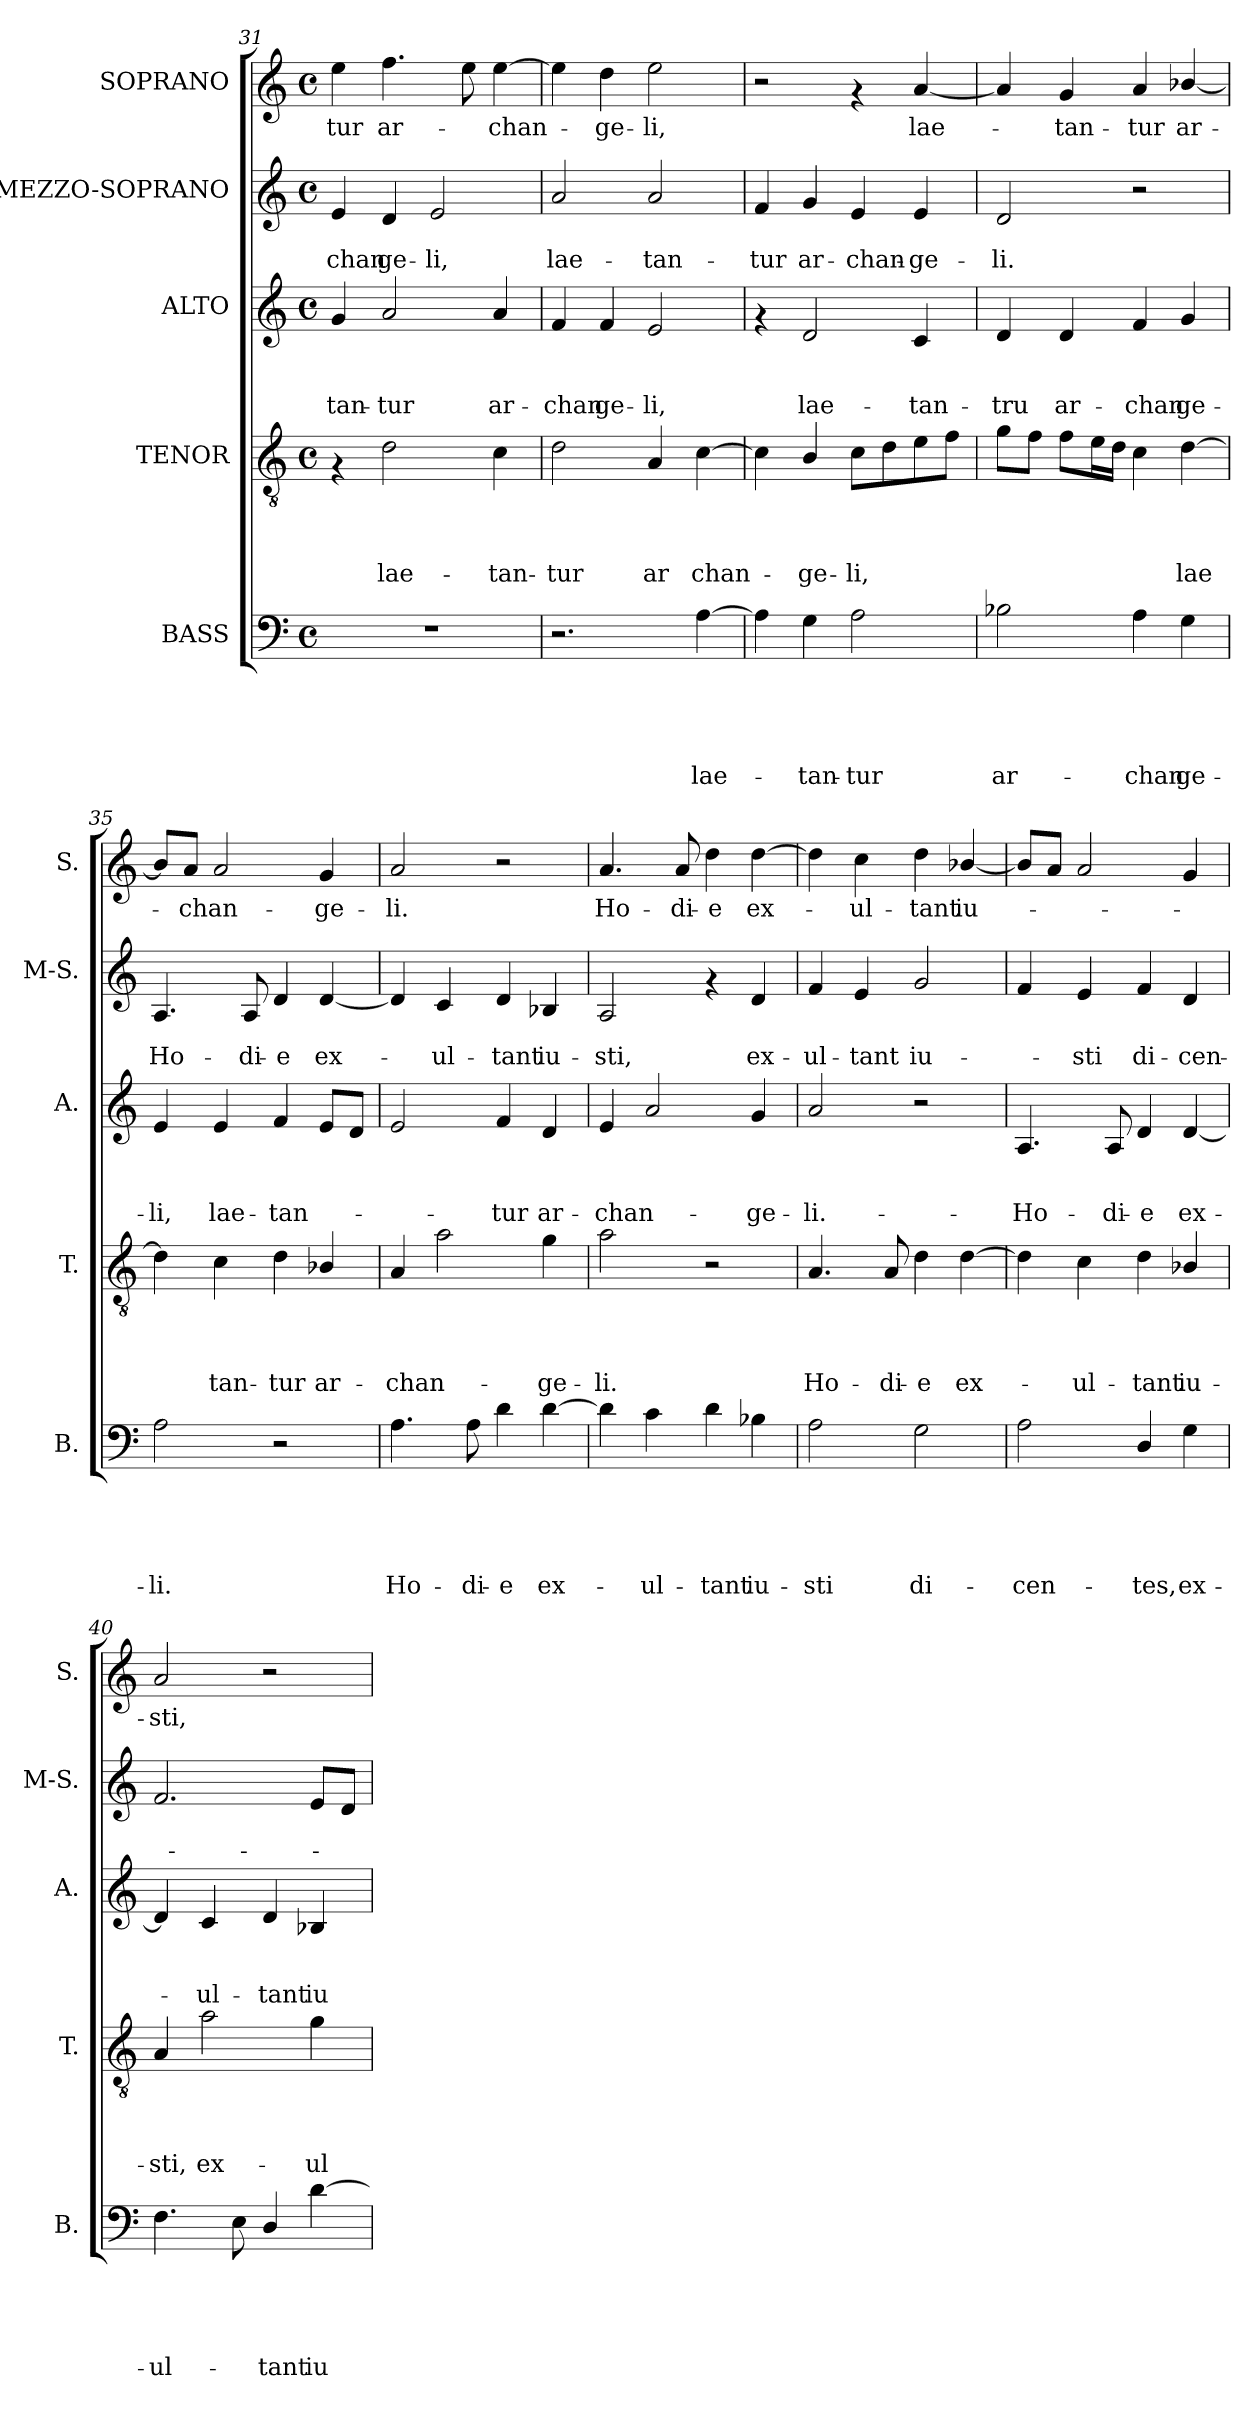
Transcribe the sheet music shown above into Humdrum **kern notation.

**kern	**text	**text	**text	**text	**text	**kern	**text	**text	**text	**text	**kern	**text	**text	**text	**kern	**text	**text	**kern	**text
*part5	*part5	*part5	*part5	*part5	*part5	*part4	*part4	*part4	*part4	*part4	*part3	*part3	*part3	*part3	*part2	*part2	*part2	*part1	*part1
*staff5	*staff5	*staff5	*staff5	*staff5	*staff5	*staff4	*staff4	*staff4	*staff4	*staff4	*staff3	*staff3	*staff3	*staff3	*staff2	*staff2	*staff2	*staff1	*staff1
*I"BASS	*	*	*	*	*	*I"TENOR	*	*	*	*	*I"ALTO	*	*	*	*I"MEZZO-SOPRANO	*	*	*I"SOPRANO	*
*I'B.	*	*	*	*	*	*I'T.	*	*	*	*	*I'A.	*	*	*	*I'M-S.	*	*	*I'S.	*
*clefF4	*	*	*	*	*	*clefGv2	*	*	*	*	*clefG2	*	*	*	*clefG2	*	*	*clefG2	*
*k[]	*	*	*	*	*	*k[]	*	*	*	*	*k[]	*	*	*	*k[]	*	*	*k[]	*
*C:	*	*	*	*	*	*C:	*	*	*	*	*C:	*	*	*	*C:	*	*	*C:	*
*M4/4	*	*	*	*	*	*M4/4	*	*	*	*	*M4/4	*	*	*	*M4/4	*	*	*M4/4	*
*met(c)	*	*	*	*	*	*met(c)	*	*	*	*	*met(c)	*	*	*	*met(c)	*	*	*met(c)	*
=31	=31	=31	=31	=31	=31	=31	=31	=31	=31	=31	=31	=31	=31	=31	=31	=31	=31	=31	=31
!	!	!	!	!	!	!	!	!	!	!	!	!	!	!LO:LY:b	!	!	!LO:LY:b	!	!LO:LY:b
1r	.	.	.	.	.	4rF	.	.	.	.	4g/	.	.	-tan-	4e/	.	-chan-	4ee\	-tur
!	!	!	!	!	!	!	!	!	!	!LO:LY:b	!	!	!	!LO:LY:b	!	!	!LO:LY:b	!	!LO:LY:b
.	.	.	.	.	.	2d\	.	.	.	lae-	2a/	.	.	-tur	4d/	.	-ge-	4.ff\	ar-
!	!	!	!	!	!	!	!	!	!	!	!	!	!	!	!	!	!LO:LY:b	!	!
.	.	.	.	.	.	.	.	.	.	.	.	.	.	.	2e/	.	-li,	.	.
.	.	.	.	.	.	.	.	.	.	.	.	.	.	.	.	.	.	8ee\	.
!	!	!	!	!	!	!	!	!	!	!LO:LY:b	!	!	!	!LO:LY:b	!	!	!	!	!LO:LY:b
.	.	.	.	.	.	4c\	.	.	.	-tan-	4a/	.	.	ar-	.	.	.	[>4ee\	-chan-
=32	=32	=32	=32	=32	=32	=32	=32	=32	=32	=32	=32	=32	=32	=32	=32	=32	=32	=32	=32
!	!	!	!	!	!	!	!	!	!	!LO:LY:b	!	!	!	!LO:LY:b	!	!	!LO:LY:b	!	!
2.r	.	.	.	.	.	2d\	.	.	.	-tur	4f/	.	.	-chan-	2a/	.	lae-	4ee\]	.
!	!	!	!	!	!	!	!	!	!	!	!	!	!	!LO:LY:b	!	!	!	!	!LO:LY:b
.	.	.	.	.	.	.	.	.	.	.	4f/	.	.	-ge-	.	.	.	4dd\	-ge-
!	!	!	!	!	!	!	!	!	!	!LO:LY:b	!	!	!	!LO:LY:b	!	!	!LO:LY:b	!	!LO:LY:b
.	.	.	.	.	.	4A/	.	.	.	ar	2e/	.	.	-li,	2a/	.	-tan-	2ee\	-li,
!	!	!	!	!	!LO:LY:b	!	!	!	!	!LO:LY:b	!	!	!	!	!	!	!	!	!
[>4A\	.	.	.	.	lae-	[>4c\	.	.	.	chan-	.	.	.	.	.	.	.	.	.
=33	=33	=33	=33	=33	=33	=33	=33	=33	=33	=33	=33	=33	=33	=33	=33	=33	=33	=33	=33
!	!	!	!	!	!	!	!	!	!	!	!	!	!	!	!	!	!LO:LY:b	!	!
4A\]	.	.	.	.	.	4c\]	.	.	.	.	4rf	.	.	.	4f/	.	-tur	2r	.
!	!	!	!	!	!LO:LY:b	!	!	!	!	!LO:LY:b	!	!	!	!LO:LY:b	!	!	!LO:LY:b	!	!
4G\	.	.	.	.	-tan-	4B/	.	.	.	-ge-	2d/	.	.	lae-	4g/	.	ar-	.	.
!	!	!	!	!	!LO:LY:b	!	!	!	!	!LO:LY:b	!	!	!	!	!	!	!LO:LY:b	!	!
2A\	.	.	.	.	-tur	8c\L	.	.	.	-li,	.	.	.	.	4e/	.	-chan-	4rf	.
.	.	.	.	.	.	8d\	.	.	.	.	.	.	.	.	.	.	.	.	.
!	!	!	!	!	!	!	!	!	!	!	!	!	!	!LO:LY:b	!	!	!LO:LY:b	!	!LO:LY:b
.	.	.	.	.	.	8e\	.	.	.	.	4c/	.	.	-tan-	4e/	.	-ge-	[<4a/	lae-
.	.	.	.	.	.	8f\J	.	.	.	.	.	.	.	.	.	.	.	.	.
=34	=34	=34	=34	=34	=34	=34	=34	=34	=34	=34	=34	=34	=34	=34	=34	=34	=34	=34	=34
!	!	!	!	!	!LO:LY:b	!	!	!	!	!	!	!	!	!LO:LY:b	!	!	!LO:LY:b	!	!
2B-X\	.	.	.	.	ar-	8g\L	.	.	.	.	4d/	.	.	-tru	2d/	.	-li.	4a/]	.
.	.	.	.	.	.	8f\J	.	.	.	.	.	.	.	.	.	.	.	.	.
!	!	!	!	!	!	!	!	!	!	!	!	!	!	!LO:LY:b	!	!	!	!	!LO:LY:b
.	.	.	.	.	.	8f\L	.	.	.	.	4d/	.	.	ar-	.	.	.	4g/	-tan-
.	.	.	.	.	.	16e\L	.	.	.	.	.	.	.	.	.	.	.	.	.
.	.	.	.	.	.	16d\JJ	.	.	.	.	.	.	.	.	.	.	.	.	.
!	!	!	!	!	!LO:LY:b	!	!	!	!	!	!	!	!	!LO:LY:b	!	!	!	!	!LO:LY:b
4A\	.	.	.	.	-chan-	4c\	.	.	.	.	4f/	.	.	-chan-	2r	.	.	4a/	-tur
!	!	!	!	!	!LO:LY:b	!	!	!	!	!LO:LY:b	!	!	!	!LO:LY:b	!	!	!	!	!LO:LY:b
4G\	.	.	.	.	-ge-	[>4d\	.	.	.	lae	4g/	.	.	-ge-	.	.	.	[>4b-X/	ar-
!!LO:PB:g=z
=35	=35	=35	=35	=35	=35	=35	=35	=35	=35	=35	=35	=35	=35	=35	=35	=35	=35	=35	=35
!	!	!	!	!	!LO:LY:b	!	!	!	!	!	!	!	!	!LO:LY:b	!	!	!LO:LY:b	!	!
2A\	.	.	.	.	-li.	4d\]	.	.	.	.	4e/	.	.	-li,	4.A/	.	Ho-	8b-/L]	.
!	!	!	!	!	!	!	!	!	!	!	!	!	!	!	!	!	!	!	!LO:LY:b
.	.	.	.	.	.	.	.	.	.	.	.	.	.	.	.	.	.	8a/J	-chan-
!	!	!	!	!	!	!	!	!	!	!LO:LY:b	!	!	!	!LO:LY:b	!	!	!	!	!
.	.	.	.	.	.	4c\	.	.	.	tan-	4e/	.	.	lae-	.	.	.	2a/	.
!	!	!	!	!	!	!	!	!	!	!	!	!	!	!	!	!	!LO:LY:b	!	!
.	.	.	.	.	.	.	.	.	.	.	.	.	.	.	8A/	.	-di-	.	.
!	!	!	!	!	!	!	!	!	!	!LO:LY:b	!	!	!	!LO:LY:b	!	!	!LO:LY:b	!	!
2r	.	.	.	.	.	4d\	.	.	.	-tur	4f/	.	.	-tan-	4d/	.	-e	.	.
!	!	!	!	!	!	!	!	!	!	!LO:LY:b	!	!	!	!	!	!	!LO:LY:b	!	!LO:LY:b
.	.	.	.	.	.	4B-X/	.	.	.	ar-	8e/L	.	.	.	[<4d/	.	ex-	4g/	-ge-
.	.	.	.	.	.	.	.	.	.	.	8d/J	.	.	.	.	.	.	.	.
=36	=36	=36	=36	=36	=36	=36	=36	=36	=36	=36	=36	=36	=36	=36	=36	=36	=36	=36	=36
!	!	!	!	!	!LO:LY:b	!	!	!	!	!LO:LY:b	!	!	!	!	!	!	!	!	!LO:LY:b
4.A\	.	.	.	.	Ho-	4A/	.	.	.	-chan-	2e/	.	.	.	4d/]	.	.	2a/	-li.
!	!	!	!	!	!	!	!	!	!	!	!	!	!	!	!	!	!LO:LY:b	!	!
.	.	.	.	.	.	2a\	.	.	.	.	.	.	.	.	4c/	.	-ul-	.	.
!	!	!	!	!	!LO:LY:b	!	!	!	!	!	!	!	!	!	!	!	!	!	!
8A\	.	.	.	.	-di-	.	.	.	.	.	.	.	.	.	.	.	.	.	.
!	!	!	!	!	!LO:LY:b	!	!	!	!	!	!	!	!	!LO:LY:b	!	!	!LO:LY:b	!	!
4d\	.	.	.	.	-e	.	.	.	.	.	4f/	.	.	-tur	4d/	.	-tant	2r	.
!	!	!	!	!	!LO:LY:b	!	!	!	!	!LO:LY:b	!	!	!	!LO:LY:b	!	!	!LO:LY:b	!	!
[>4d\	.	.	.	.	ex-	4g\	.	.	.	-ge-	4d/	.	.	ar-	4B-X/	.	iu-	.	.
=37	=37	=37	=37	=37	=37	=37	=37	=37	=37	=37	=37	=37	=37	=37	=37	=37	=37	=37	=37
!	!	!	!	!	!	!	!	!	!	!LO:LY:b	!	!	!	!LO:LY:b	!	!	!LO:LY:b	!	!LO:LY:b
4d\]	.	.	.	.	.	2a\	.	.	.	-li.	4e/	.	.	-chan-	2A/	.	-sti,	4.a/	Ho-
!	!	!	!	!	!LO:LY:b	!	!	!	!	!	!	!	!	!	!	!	!	!	!
4c\	.	.	.	.	-ul-	.	.	.	.	.	2a/	.	.	.	.	.	.	.	.
!	!	!	!	!	!	!	!	!	!	!	!	!	!	!	!	!	!	!	!LO:LY:b
.	.	.	.	.	.	.	.	.	.	.	.	.	.	.	.	.	.	8a/	-di-
!	!	!	!	!	!LO:LY:b	!	!	!	!	!	!	!	!	!	!	!	!	!	!LO:LY:b
4d\	.	.	.	.	-tant	2r	.	.	.	.	.	.	.	.	4rf	.	.	4dd\	-e
!	!	!	!	!	!LO:LY:b	!	!	!	!	!	!	!	!	!LO:LY:b	!	!	!LO:LY:b	!	!LO:LY:b
4B-X\	.	.	.	.	iu-	.	.	.	.	.	4g/	.	.	-ge-	4d/	.	ex-	[>4dd\	ex-
=38	=38	=38	=38	=38	=38	=38	=38	=38	=38	=38	=38	=38	=38	=38	=38	=38	=38	=38	=38
!	!	!	!	!	!LO:LY:b	!	!	!	!	!LO:LY:b	!	!	!	!LO:LY:b	!	!	!LO:LY:b	!	!
2A\	.	.	.	.	-sti	4.A/	.	.	.	Ho-	2a/	.	.	-li.-	4f/	.	-ul-	4dd\]	.
!	!	!	!	!	!	!	!	!	!	!	!	!	!	!	!	!	!LO:LY:b	!	!LO:LY:b
.	.	.	.	.	.	.	.	.	.	.	.	.	.	.	4e/	.	-tant	4cc\	-ul-
!	!	!	!	!	!	!	!	!	!	!LO:LY:b	!	!	!	!	!	!	!	!	!
.	.	.	.	.	.	8A/	.	.	.	-di-	.	.	.	.	.	.	.	.	.
!	!	!	!	!	!LO:LY:b	!	!	!	!	!LO:LY:b	!	!	!	!	!	!	!LO:LY:b	!	!LO:LY:b
2G\	.	.	.	.	di-	4d\	.	.	.	-e	2r	.	.	.	2g/	.	iu-	4dd\	-tant
!	!	!	!	!	!	!	!	!	!	!LO:LY:b	!	!	!	!	!	!	!	!	!LO:LY:b
.	.	.	.	.	.	[>4d\	.	.	.	ex-	.	.	.	.	.	.	.	[<4b-X/	iu-
=39	=39	=39	=39	=39	=39	=39	=39	=39	=39	=39	=39	=39	=39	=39	=39	=39	=39	=39	=39
!	!	!	!	!	!LO:LY:b	!	!	!	!	!	!	!	!	!LO:LY:b	!	!	!	!	!
2A\	.	.	.	.	-cen-	4d\]	.	.	.	.	4.A/	.	.	-Ho-	4f/	.	.	8b-/L]	.
.	.	.	.	.	.	.	.	.	.	.	.	.	.	.	.	.	.	8a/J	.
!	!	!	!	!	!	!	!	!	!	!LO:LY:b	!	!	!	!	!	!	!LO:LY:b	!	!
.	.	.	.	.	.	4c\	.	.	.	-ul-	.	.	.	.	4e/	.	-sti	2a/	.
!	!	!	!	!	!	!	!	!	!	!	!	!	!	!LO:LY:b	!	!	!	!	!
.	.	.	.	.	.	.	.	.	.	.	8A/	.	.	-di-	.	.	.	.	.
!	!	!	!	!	!LO:LY:b	!	!	!	!	!LO:LY:b	!	!	!	!LO:LY:b	!	!	!LO:LY:b	!	!
4D/	.	.	.	.	-tes,	4d\	.	.	.	-tant	4d/	.	.	-e	4f/	.	di-	.	.
!	!	!	!	!	!LO:LY:b	!	!	!	!	!LO:LY:b	!	!	!	!LO:LY:b	!	!	!LO:LY:b	!	!
4G\	.	.	.	.	ex-	4B-X/	.	.	.	iu-	[<4d/	.	.	ex-	4d/	.	-cen-	4g/	.
=40	=40	=40	=40	=40	=40	=40	=40	=40	=40	=40	=40	=40	=40	=40	=40	=40	=40	=40	=40
!	!	!	!	!	!LO:LY:b	!	!	!	!	!LO:LY:b	!	!	!	!	!	!	!	!	!LO:LY:b
4.F\	.	.	.	.	-ul-	4A/	.	.	.	-sti,	4d/]	.	.	.	2.f/	.	.	2a/	-sti,
!	!	!	!	!	!	!	!	!	!	!LO:LY:b	!	!	!	!LO:LY:b	!	!	!	!	!
.	.	.	.	.	.	2a\	.	.	.	ex-	4c/	.	.	-ul-	.	.	.	.	.
8E\	.	.	.	.	.	.	.	.	.	.	.	.	.	.	.	.	.	.	.
!	!	!	!	!	!LO:LY:b	!	!	!	!	!	!	!	!	!LO:LY:b	!	!	!	!	!
4D/	.	.	.	.	-tant	.	.	.	.	.	4d/	.	.	-tant	.	.	.	2r	.
!	!	!	!	!	!LO:LY:b	!	!	!	!	!LO:LY:b	!	!	!	!LO:LY:b	!	!	!	!	!
[<4d\	.	.	.	.	iu-	4g\	.	.	.	-ul-	4B-X/	.	.	iu-	8e/L	.	.	.	.
.	.	.	.	.	.	.	.	.	.	.	.	.	.	.	8d/J	.	.	.	.
=	=	=	=	=	=	=	=	=	=	=	=	=	=	=	=	=	=	=	=
*-	*-	*-	*-	*-	*-	*-	*-	*-	*-	*-	*-	*-	*-	*-	*-	*-	*-	*-	*-
